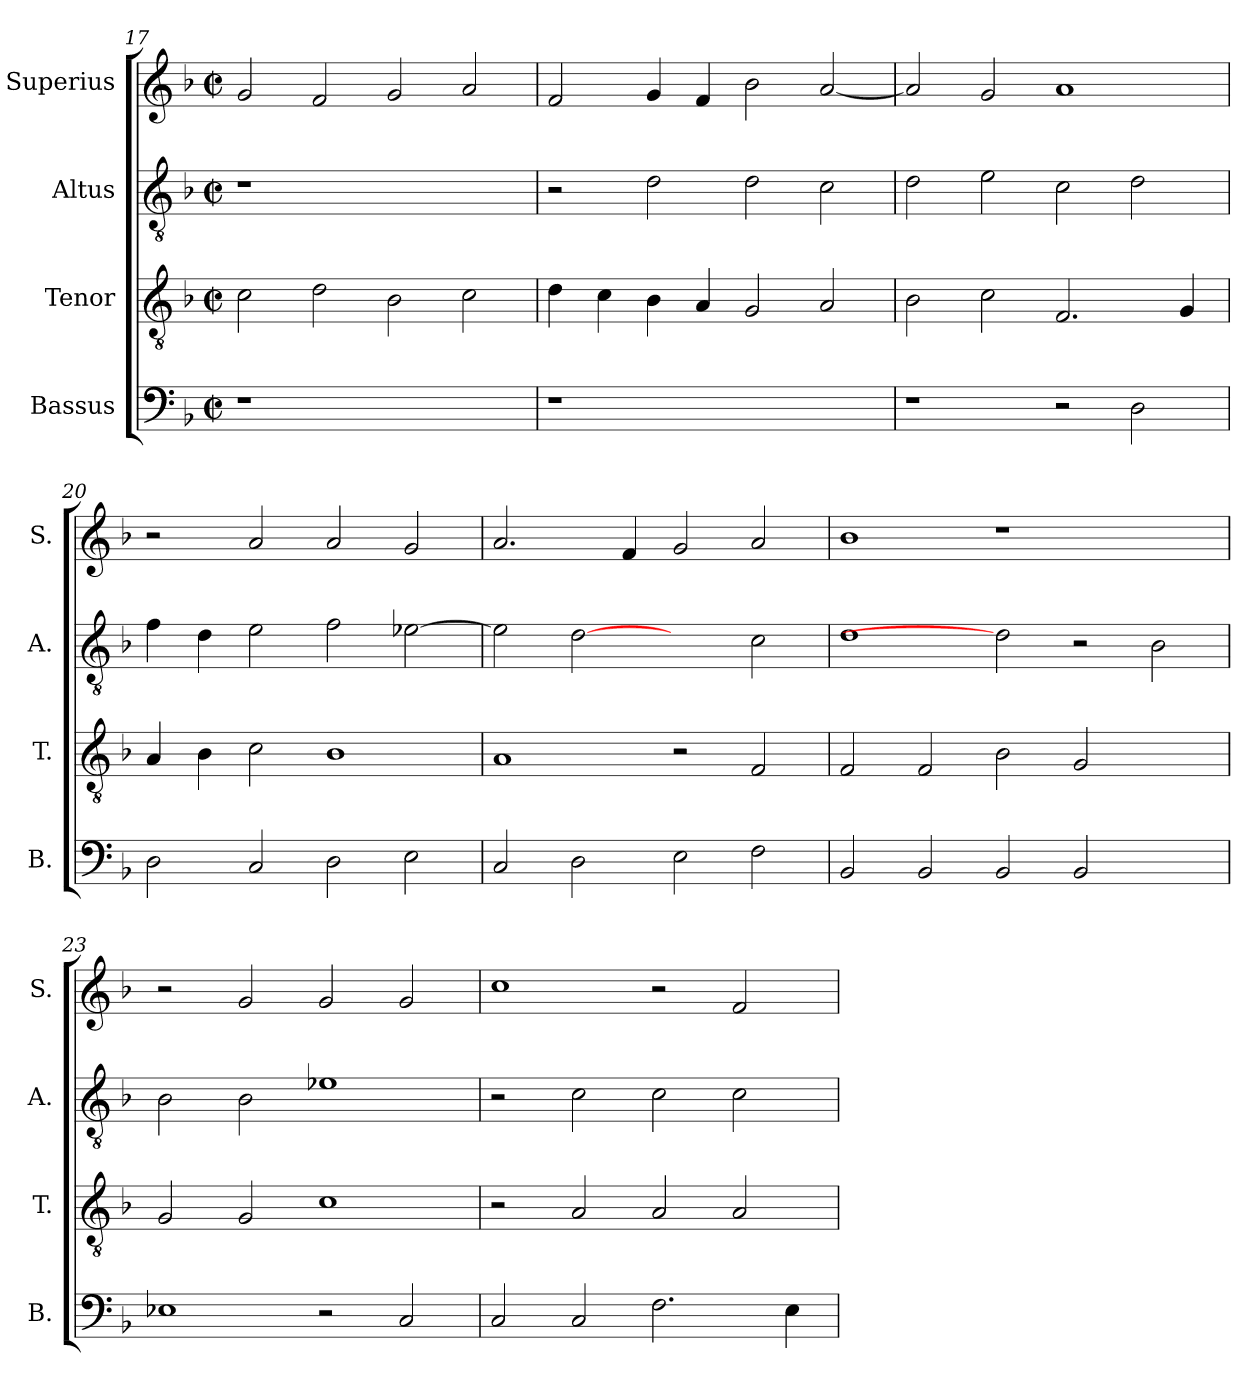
**kern	**kern	**kern	**kern
*part4	*part3	*part2	*part1
*staff4	*staff3	*staff2	*staff1
*I"Bassus	*I"Tenor	*I"Altus	*I"Superius
*I'B.	*I'T.	*I'A.	*I'S.
!!LO:LB:g=z
*clefF4	*clefGv2	*clefGv2	*clefG2
*	*ITrd7c12	*ITrd7c12	*
*k[b-]	*k[b-]	*k[b-]	*k[b-]
*F:	*F:	*F:	*F:
*M2/2	*M2/2	*M2/2	*M2/2
*met(c|)	*met(c|)	*met(c|)	*met(c|)
=17	=17	=17	=17
!LO:N:vis=1	!	!LO:N:vis=1	!
1r	2Ci\	1r	2gi/
.	2Di\	.	2fi/
1ryy	2BB-i\	1ryy	2gi/
.	2Ci\	.	2ai/
=18	=18	=18	=18
!LO:N:vis=1	!	!	!
1r	4Di\	2r	2fi/
.	4Ci\	.	.
.	4BB-i\	2Di\	4gi/
.	4AAi/	.	4fi/
1ryy	2GGi/	2Di\	2b-i\
.	2AAi/	2Ci\	[<2ai/
=19	=19	=19	=19
1r	2BB-i\	2Di\	2ai/]
.	2Ci\	2Ei\	2gi/
2r	2.FFi/	2Ci\	1ai
2Di\	.	2Di\	.
.	4GGi/	.	.
=20	=20	=20	=20
2Di\	4AAi/	4Fi\	2r
.	4BB-i\	4Di\	.
2Ci/	2Ci\	2Ei\	2ai/
2Di\	1BB-i	2Fi\	2ai/
2Ei\	.	[>2E-Xi\	2gi/
!!LO:LB:g=z
=21	=21	=21	=21
2Ci/	1AAi	2E-i\]	2.ai/
2Di\	.	[2Di	.
.	.	.	4fi/
2Ei\	2r	2ryy	2gi/
2Fi\	2FFi/	2Ci\	2ai/
=22	=22	=22	=22
2BB-i/	2FFi/	1Di	1b-i
2BB-i/	2FFi/	.	.
2BB-i/	2BB-i\	2Di]	1r
2BB-i/	2GGi/	2r	.
2ryy	2ryy	2BB-i\	2ryy
=23	=23	=23	=23
1E-Xi	2GGi/	2BB-i\	2r
.	2GGi/	2BB-i\	2gi/
2r	1Ci	1E-Xi	2gi/
2Ci/	.	.	2gi/
=24	=24	=24	=24
2Ci/	2r	2r	1cci
2Ci/	2AAi/	2Ci\	.
2.Fi\	2AAi/	2Ci\	2r
.	2AAi/	2Ci\	2fi/
4Ei\	.	.	.
=	=	=	=
*-	*-	*-	*-
